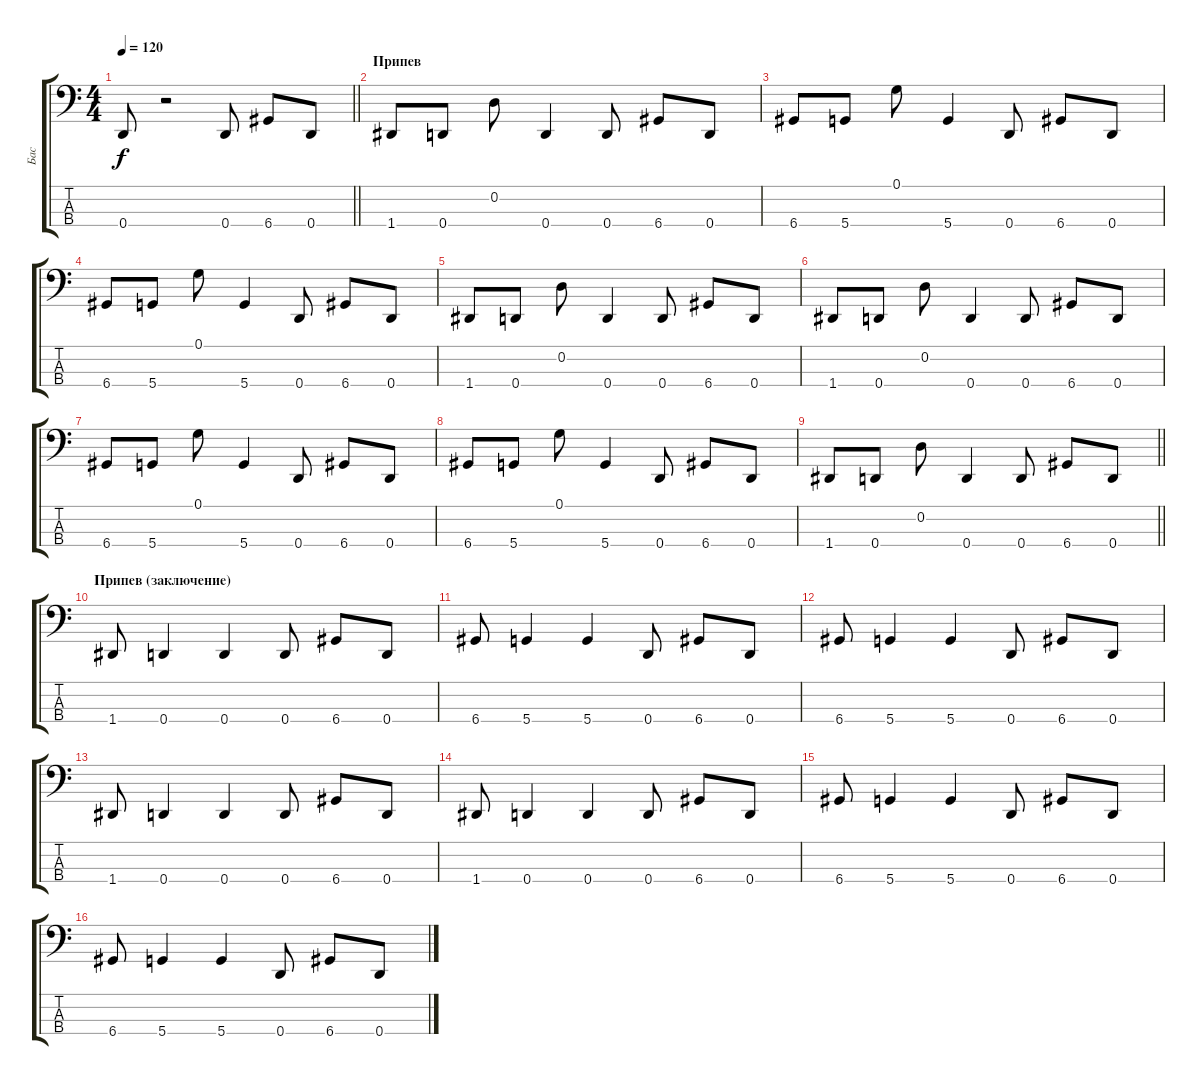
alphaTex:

\track ("Бас" "Бас") {instrument electricbassfinger}
\staff {score tabs}
\tuning (G2 D2 A1 D1) {hide}
\ts (4 4)
\tempo 120
\clef f4
\barLineRight lightlight
\ks c
0.4{t}.8{dy f} r.2 0.4.8 6.4.8 0.4.8 |
\section ("" "Припев")
1.4.8 0.4.8 0.2.8 0.4.4 0.4.8 6.4.8 0.4.8 |
6.4.8 5.4.8 0.1.8 5.4.4 0.4.8 6.4.8 0.4.8 |
6.4.8 5.4.8 0.1.8 5.4.4 0.4.8 6.4.8 0.4.8 |
1.4.8 0.4.8 0.2.8 0.4.4 0.4.8 6.4.8 0.4.8 |
1.4.8 0.4.8 0.2.8 0.4.4 0.4.8 6.4.8 0.4.8 |
6.4.8 5.4.8 0.1.8 5.4.4 0.4.8 6.4.8 0.4.8 |
6.4.8 5.4.8 0.1.8 5.4.4 0.4.8 6.4.8 0.4.8 |
\barLineRight lightlight
1.4.8 0.4.8 0.2.8 0.4.4 0.4.8 6.4.8 0.4.8 |
\section ("" "Припев (заключение)")
1.4.8 0.4.4 0.4.4 0.4.8 6.4.8 0.4.8 |
6.4.8 5.4.4 5.4.4 0.4.8 6.4.8 0.4.8 |
6.4.8 5.4.4 5.4.4 0.4.8 6.4.8 0.4.8 |
1.4.8 0.4.4 0.4.4 0.4.8 6.4.8 0.4.8 |
1.4.8 0.4.4 0.4.4 0.4.8 6.4.8 0.4.8 |
6.4.8 5.4.4 5.4.4 0.4.8 6.4.8 0.4.8 |
6.4.8 5.4.4 5.4.4 0.4.8 6.4.8 0.4.8
